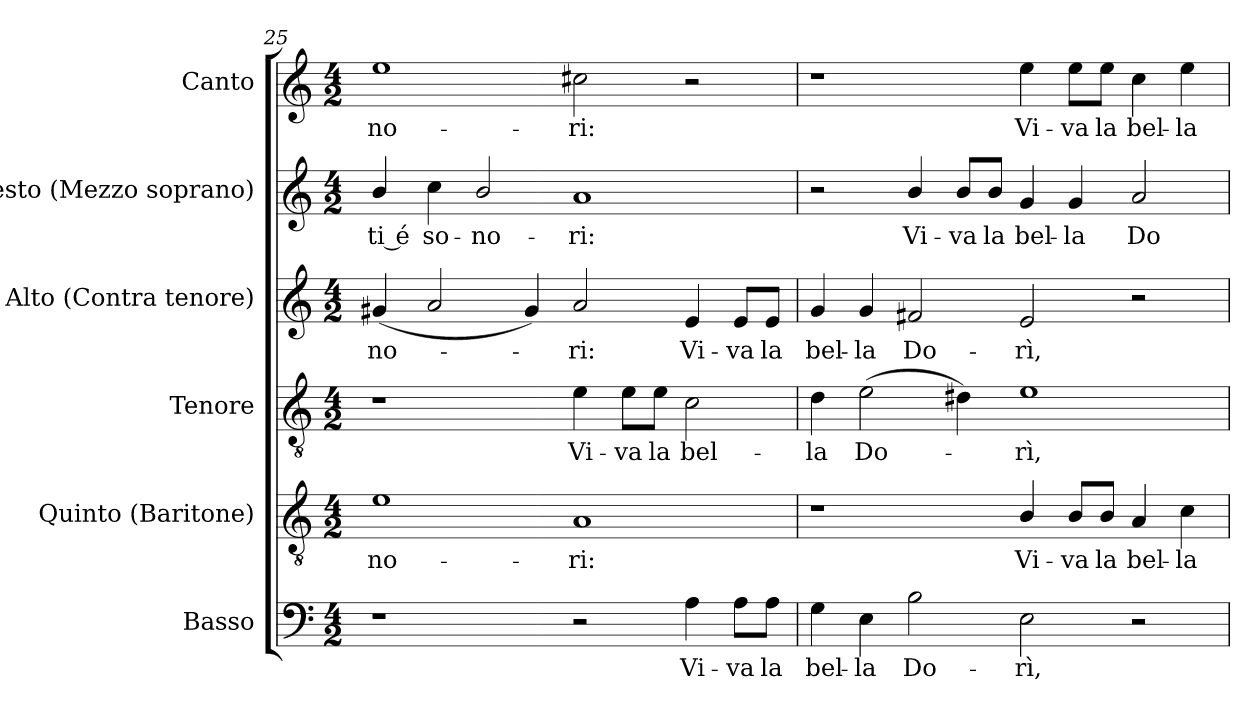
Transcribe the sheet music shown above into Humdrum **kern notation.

**kern	**text	**kern	**text	**kern	**text	**kern	**text	**kern	**text	**kern	**text
*part6	*part6	*part5	*part5	*part4	*part4	*part3	*part3	*part2	*part2	*part1	*part1
*staff6	*staff6	*staff5	*staff5	*staff4	*staff4	*staff3	*staff3	*staff2	*staff2	*staff1	*staff1
*I"Basso	*	*I"Quinto (Baritone)	*	*I"Tenore	*	*I"Alto (Contra tenore)	*	*I"Sesto (Mezzo soprano)	*	*I"Canto	*
*I'B.	*	*	*	*I'T.	*	*I'A.	*	*	*	*I'C.	*
!!LO:PB:g=z
*clefF4	*	*clefGv2	*	*clefGv2	*	*clefG2	*	*clefG2	*	*clefG2	*
*	*	*ITrd7c12	*	*ITrd7c12	*	*	*	*	*	*	*
*k[]	*	*k[]	*	*k[]	*	*k[]	*	*k[]	*	*k[]	*
*M4/2	*	*M4/2	*	*M4/2	*	*M4/2	*	*M4/2	*	*M4/2	*
=25	=25	=25	=25	=25	=25	=25	=25	=25	=25	=25	=25
!	!	!	!LO:LY:b:color=#000000	!	!	!	!	!	!	!	!
!	!	!	!	!	!	!	!LO:LY:b:color=#000000	!	!	!	!
!	!	!	!	!	!	!	!	!	!LO:LY:b:color=#000000	!	!
!	!	!	!	!	!	!	!	!	!	!	!LO:LY:b:color=#000000
1r	.	1Ei	-no-	1r	.	(4g#Xi/	-no-	4bi/	-ti é	1eei	-no-
!	!	!	!	!	!	!	!	!	!LO:LY:b:color=#000000	!	!
.	.	.	.	.	.	2ai/	.	4cci\	so-	.	.
!	!	!	!	!	!	!	!	!	!LO:LY:b:color=#000000	!	!
.	.	.	.	.	.	.	.	2bi/	-no-	.	.
.	.	.	.	.	.	4g#i/)	.	.	.	.	.
!	!	!	!LO:LY:b:color=#000000	!	!	!	!	!	!	!	!
!	!	!	!	!	!LO:LY:b:color=#000000	!	!	!	!	!	!
!	!	!	!	!	!	!	!LO:LY:b:color=#000000	!	!	!	!
!	!	!	!	!	!	!	!	!	!LO:LY:b:color=#000000	!	!
!	!	!	!	!	!	!	!	!	!	!	!LO:LY:b:color=#000000
2r	.	1AAi	-ri:	4Ei\	Vi-	2ai/	-ri:	1ai	-ri:	2cc#Xi\	-ri:
!	!	!	!	!	!LO:LY:b:color=#000000	!	!	!	!	!	!
.	.	.	.	8Ei\L	-va	.	.	.	.	.	.
!	!	!	!	!	!LO:LY:b:color=#000000	!	!	!	!	!	!
.	.	.	.	8Ei\J	la	.	.	.	.	.	.
!	!LO:LY:b:color=#000000	!	!	!	!	!	!	!	!	!	!
!	!	!	!	!	!LO:LY:b:color=#000000	!	!	!	!	!	!
!	!	!	!	!	!	!	!LO:LY:b:color=#000000	!	!	!	!
4Ai\	Vi-	.	.	2Ci\	bel-	4ei/	Vi-	.	.	2r	.
!	!LO:LY:b:color=#000000	!	!	!	!	!	!	!	!	!	!
!	!	!	!	!	!	!	!LO:LY:b:color=#000000	!	!	!	!
8Ai\L	-va	.	.	.	.	8ei/L	-va	.	.	.	.
!	!LO:LY:b:color=#000000	!	!	!	!	!	!	!	!	!	!
!	!	!	!	!	!	!	!LO:LY:b:color=#000000	!	!	!	!
8Ai\J	la	.	.	.	.	8ei/J	la	.	.	.	.
=26	=26	=26	=26	=26	=26	=26	=26	=26	=26	=26	=26
!	!LO:LY:b:color=#000000	!	!	!	!	!	!	!	!	!	!
!	!	!	!	!	!LO:LY:b:color=#000000	!	!	!	!	!	!
!	!	!	!	!	!	!	!LO:LY:b:color=#000000	!	!	!	!
4Gi\	bel-	1r	.	4Di\	-la	4gi/	bel-	2r	.	1r	.
!	!LO:LY:b:color=#000000	!	!	!	!	!	!	!	!	!	!
!	!	!	!	!	!LO:LY:b:color=#000000	!	!	!	!	!	!
!	!	!	!	!	!	!	!LO:LY:b:color=#000000	!	!	!	!
4Ei\	-la	.	.	(2Ei\	Do-	4gi/	-la	.	.	.	.
!	!LO:LY:b:color=#000000	!	!	!	!	!	!	!	!	!	!
!	!	!	!	!	!	!	!LO:LY:b:color=#000000	!	!	!	!
!	!	!	!	!	!	!	!	!	!LO:LY:b:color=#000000	!	!
2Bi\	Do-	.	.	.	.	2f#Xi/	Do-	4bi/	Vi-	.	.
!	!	!	!	!	!	!	!	!	!LO:LY:b:color=#000000	!	!
.	.	.	.	4D#Xi\)	.	.	.	8bi/L	-va	.	.
!	!	!	!	!	!	!	!	!	!LO:LY:b:color=#000000	!	!
.	.	.	.	.	.	.	.	8bi/J	la	.	.
!	!LO:LY:b:color=#000000	!	!	!	!	!	!	!	!	!	!
!	!	!	!LO:LY:b:color=#000000	!	!	!	!	!	!	!	!
!	!	!	!	!	!LO:LY:b:color=#000000	!	!	!	!	!	!
!	!	!	!	!	!	!	!LO:LY:b:color=#000000	!	!	!	!
!	!	!	!	!	!	!	!	!	!LO:LY:b:color=#000000	!	!
!	!	!	!	!	!	!	!	!	!	!	!LO:LY:b:color=#000000
2Ei\	-rì,	4BBi/	Vi-	1Ei	-rì,	2ei/	-rì,	4gi/	bel-	4eei\	Vi-
!	!	!	!LO:LY:b:color=#000000	!	!	!	!	!	!	!	!
!	!	!	!	!	!	!	!	!	!LO:LY:b:color=#000000	!	!
!	!	!	!	!	!	!	!	!	!	!	!LO:LY:b:color=#000000
.	.	8BBi/L	-va	.	.	.	.	4gi/	-la	8eei\L	-va
!	!	!	!LO:LY:b:color=#000000	!	!	!	!	!	!	!	!
!	!	!	!	!	!	!	!	!	!	!	!LO:LY:b:color=#000000
.	.	8BBi/J	la	.	.	.	.	.	.	8eei\J	la
!	!	!	!LO:LY:b:color=#000000	!	!	!	!	!	!	!	!
!	!	!	!	!	!	!	!	!	!LO:LY:b:color=#000000	!	!
!	!	!	!	!	!	!	!	!	!	!	!LO:LY:b:color=#000000
2r	.	4AAi/	bel-	.	.	2r	.	2ai/	Do-	4cci\	bel-
!	!	!	!LO:LY:b:color=#000000	!	!	!	!	!	!	!	!
!	!	!	!	!	!	!	!	!	!	!	!LO:LY:b:color=#000000
.	.	4Ci\	-la	.	.	.	.	.	.	4eei\	-la
=	=	=	=	=	=	=	=	=	=	=	=
*-	*-	*-	*-	*-	*-	*-	*-	*-	*-	*-	*-
